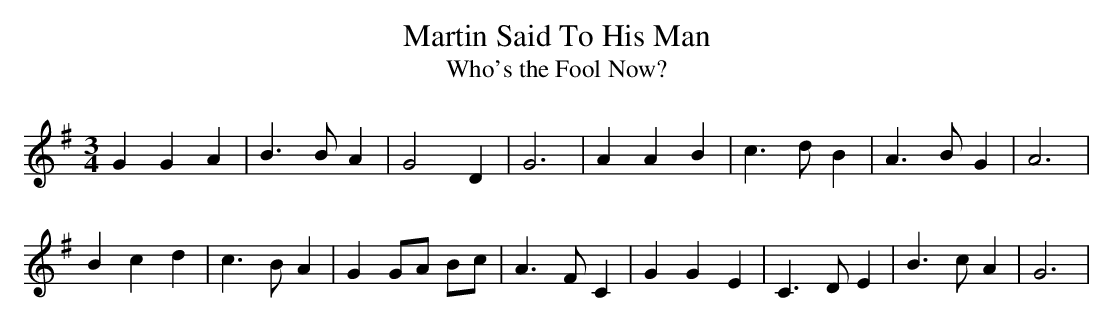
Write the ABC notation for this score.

X:1
T:Martin Said To His Man
T:Who's the Fool Now?
M:3/4
L:1/4
K:G
G G A| B3/2 B/2 A| G2 D| G3| A A B| c3/2 d/2 B| A3/2 B/2 G| A3|
B c d|c3/2 B/2 A| G G/2A/2 B/2c/2| A3/2 F/2 C| G G E| C3/2 D/2 E| B3/2 c/2 A|\
G3|
